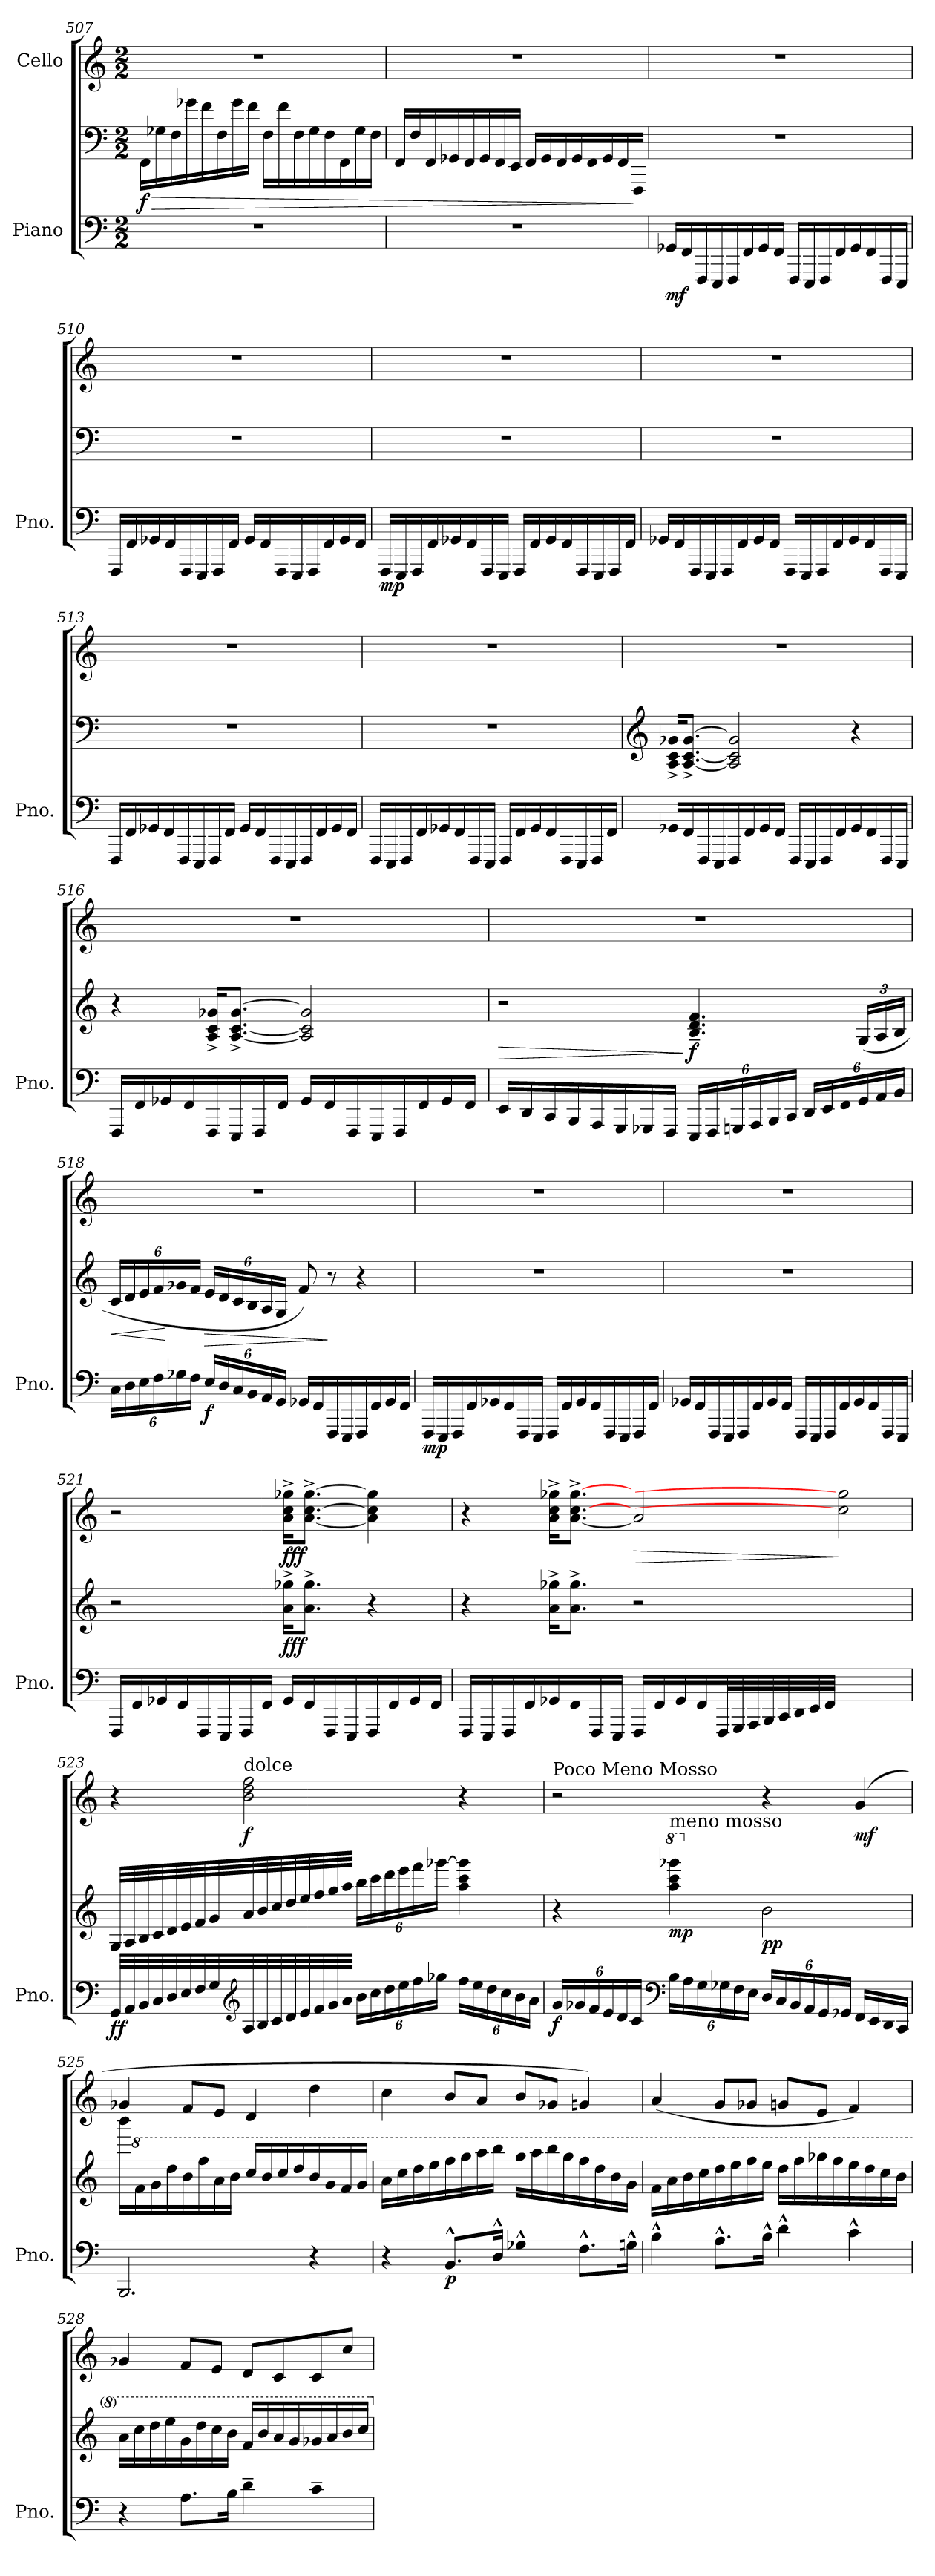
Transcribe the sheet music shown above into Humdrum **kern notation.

**kern	**kern	**dynam	**kern	**dynam
*part2	*part2	*part2	*part1	*part1
*staff3	*staff2	*staff2/3	*staff1	*staff1
*I"Piano	*	*	*I"Cello	*
*I'Pno.	*	*	*	*
*clefF4	*clefF4	*	*clefG2	*
*k[]	*k[]	*	*k[]	*
*M2/2	*M2/2	*	*M2/2	*
=507	=507	=507	=507	=507
!	!	!LO:HP:b	!	!
!	!	!LO:DY:n=1:b	!	!
1r	16FFLL	> f	1r	.
.	16G-X	.	.	.
.	16F	.	.	.
.	16g-X	.	.	.
.	16f	.	.	.
.	16F	.	.	.
.	16g-	.	.	.
.	16fJJ	.	.	.
.	16FLL	.	.	.
.	16f	.	.	.
.	16F	.	.	.
.	16G-	.	.	.
.	16F	.	.	.
.	16FF	.	.	.
.	16G-	.	.	.
.	16FJJ	.	.	.
=508	=508	=508	=508	=508
1r	16FFLL	.	1r	.
.	16F	.	.	.
.	16FF	.	.	.
.	16GG-X	.	.	.
.	16FF	.	.	.
.	16GG-	.	.	.
.	16FF	.	.	.
.	16EEJJ	.	.	.
.	16FFLL	.	.	.
.	16GG-	.	.	.
.	16FF	.	.	.
.	16GG-	.	.	.
.	16FF	.	.	.
.	16GG-	.	.	.
.	16FF	.	.	.
.	16FFFJJ	]	.	.
=509	=509	=509	=509	=509
!	!	!LO:DY:b=2	!	!
16GG-XLL	1r	mf	1r	.
16FF	.	.	.	.
16FFF	.	.	.	.
16EEE	.	.	.	.
16FFF	.	.	.	.
16FF	.	.	.	.
16GG-	.	.	.	.
16FFJJ	.	.	.	.
16FFFLL	.	.	.	.
16EEE	.	.	.	.
16FFF	.	.	.	.
16FF	.	.	.	.
16GG-	.	.	.	.
16FF	.	.	.	.
16FFF	.	.	.	.
16EEEJJ	.	.	.	.
=510	=510	=510	=510	=510
16FFFLL	1r	.	1r	.
16FF	.	.	.	.
16GG-X	.	.	.	.
16FF	.	.	.	.
16FFF	.	.	.	.
16EEE	.	.	.	.
16FFF	.	.	.	.
16FFJJ	.	.	.	.
16GG-LL	.	.	.	.
16FF	.	.	.	.
16FFF	.	.	.	.
16EEE	.	.	.	.
16FFF	.	.	.	.
16FF	.	.	.	.
16GG-	.	.	.	.
16FFJJ	.	.	.	.
=511	=511	=511	=511	=511
!	!	!LO:DY:b=2	!	!
16FFFLL	1r	mp	1r	.
16EEE	.	.	.	.
16FFF	.	.	.	.
16FF	.	.	.	.
16GG-X	.	.	.	.
16FF	.	.	.	.
16FFF	.	.	.	.
16EEEJJ	.	.	.	.
16FFFLL	.	.	.	.
16FF	.	.	.	.
16GG-	.	.	.	.
16FF	.	.	.	.
16FFF	.	.	.	.
16EEE	.	.	.	.
16FFF	.	.	.	.
16FFJJ	.	.	.	.
=512	=512	=512	=512	=512
16GG-XLL	1r	.	1r	.
16FF	.	.	.	.
16FFF	.	.	.	.
16EEE	.	.	.	.
16FFF	.	.	.	.
16FF	.	.	.	.
16GG-	.	.	.	.
16FFJJ	.	.	.	.
16FFFLL	.	.	.	.
16EEE	.	.	.	.
16FFF	.	.	.	.
16FF	.	.	.	.
16GG-	.	.	.	.
16FF	.	.	.	.
16FFF	.	.	.	.
16EEEJJ	.	.	.	.
=513	=513	=513	=513	=513
16FFFLL	1r	.	1r	.
16FF	.	.	.	.
16GG-X	.	.	.	.
16FF	.	.	.	.
16FFF	.	.	.	.
16EEE	.	.	.	.
16FFF	.	.	.	.
16FFJJ	.	.	.	.
16GG-LL	.	.	.	.
16FF	.	.	.	.
16FFF	.	.	.	.
16EEE	.	.	.	.
16FFF	.	.	.	.
16FF	.	.	.	.
16GG-	.	.	.	.
16FFJJ	.	.	.	.
=514	=514	=514	=514	=514
16FFFLL	1r	.	1r	.
16EEE	.	.	.	.
16FFF	.	.	.	.
16FF	.	.	.	.
16GG-X	.	.	.	.
16FF	.	.	.	.
16FFF	.	.	.	.
16EEEJJ	.	.	.	.
16FFFLL	.	.	.	.
16FF	.	.	.	.
16GG-	.	.	.	.
16FF	.	.	.	.
16FFF	.	.	.	.
16EEE	.	.	.	.
16FFF	.	.	.	.
16FFJJ	.	.	.	.
=515	=515	=515	=515	=515
*	*clefG2	*	*	*
!	!	!LO:DY:b=2	!	!
!	!	!LO:DY:n=1:b	!	!
16GG-XLL	16A^ 16c^ 16g-X^KL	mp fff	1r	.
16FF	[8.A^ [8.c^ [8.g-^J	.	.	.
16FFF	.	.	.	.
16EEE	.	.	.	.
16FFF	2A] 2c] 2g-]	.	.	.
16FF	.	.	.	.
16GG-	.	.	.	.
16FFJJ	.	.	.	.
16FFFLL	.	.	.	.
16EEE	.	.	.	.
16FFF	.	.	.	.
16FF	.	.	.	.
16GG-	4r	.	.	.
16FF	.	.	.	.
16FFF	.	.	.	.
16EEEJJ	.	.	.	.
=516	=516	=516	=516	=516
16FFFLL	4r	.	1r	.
16FF	.	.	.	.
16GG-X	.	.	.	.
16FF	.	.	.	.
16FFF	16A^ 16c^ 16g-X^KL	.	.	.
16EEE	[8.A^ [8.c^ [8.g-^J	.	.	.
16FFF	.	.	.	.
16FFJJ	.	.	.	.
16GG-LL	2A] 2c] 2g-]	.	.	.
16FF	.	.	.	.
16FFF	.	.	.	.
16EEE	.	.	.	.
16FFF	.	.	.	.
16FF	.	.	.	.
16GG-	.	.	.	.
16FFJJ	.	.	.	.
=517	=517	=517	=517	=517
!	!	!LO:HP:b	!	!
16EELL	2r	>	1r	.
16DD	.	.	.	.
16CC	.	.	.	.
16BBB	.	.	.	.
16AAA	.	.	.	.
16GGG	.	.	.	.
16GGG-X	.	.	.	.
16FFFJJ	.	.	.	.
!	!	!LO:DY:n=1:b	!	!
24EEELL	4.B~ 4.d~ 4.f~	] f	.	.
24FFF	.	.	.	.
24GGGn	.	.	.	.
24AAA	.	.	.	.
24BBB	.	.	.	.
24CCJJ	.	.	.	.
24DDLL	.	.	.	.
24EE	.	.	.	.
24FF	.	.	.	.
24GG	(24GLL	.	.	.
24AA	24A	.	.	.
24BBJJ	24BJJ	.	.	.
=518	=518	=518	=518	=518
!	!	!LO:HP:b	!	!
24CLL	24cLL	<	1r	.
24D	24d	.	.	.
24E	24e	.	.	.
24F	24f	.	.	.
24G-X	24g-X	[	.	.
24FJJ	24fJJ	.	.	.
!	!	!LO:HP:b	!	!
!	!	!LO:DY:n=1:b=2	!	!
24ELL	24eLL	> f	.	.
24D	24d	.	.	.
24C	24c	.	.	.
24BB	24B	.	.	.
24AA	24A	.	.	.
24GGJJ	24GJJ	.	.	.
16GG-XLL	8f)	.	.	.
16FF	.	.	.	.
16FFF	8r	]	.	.
16EEE	.	.	.	.
16FFF	4r	.	.	.
16FF	.	.	.	.
16GG-	.	.	.	.
16FFJJ	.	.	.	.
=519	=519	=519	=519	=519
!	!	!LO:DY:b=2	!	!
16FFFLL	1r	mp	1r	.
16EEE	.	.	.	.
16FFF	.	.	.	.
16FF	.	.	.	.
16GG-X	.	.	.	.
16FF	.	.	.	.
16FFF	.	.	.	.
16EEEJJ	.	.	.	.
16FFFLL	.	.	.	.
16FF	.	.	.	.
16GG-	.	.	.	.
16FF	.	.	.	.
16FFF	.	.	.	.
16EEE	.	.	.	.
16FFF	.	.	.	.
16FFJJ	.	.	.	.
=520	=520	=520	=520	=520
16GG-XLL	1r	.	1r	.
16FF	.	.	.	.
16FFF	.	.	.	.
16EEE	.	.	.	.
16FFF	.	.	.	.
16FF	.	.	.	.
16GG-	.	.	.	.
16FFJJ	.	.	.	.
16FFFLL	.	.	.	.
16EEE	.	.	.	.
16FFF	.	.	.	.
16FF	.	.	.	.
16GG-	.	.	.	.
16FF	.	.	.	.
16FFF	.	.	.	.
16EEEJJ	.	.	.	.
=521	=521	=521	=521	=521
16FFFLL	2r	.	2r	.
16FF	.	.	.	.
16GG-X	.	.	.	.
16FF	.	.	.	.
16FFF	.	.	.	.
16EEE	.	.	.	.
16FFF	.	.	.	.
16FFJJ	.	.	.	.
!	!	!LO:DY:b	!	!LO:DY:b
16GG-LL	16a^ 16gg-X^KL	fff	16cc^ 16gg-X^ 16a^KL	fff
16FF	8.a^ 8.gg-^J	.	[8.a^ [8.cc^ [8.gg-^J	.
16FFF	.	.	.	.
16EEE	.	.	.	.
16FFF	4r	.	4a] 4cc] 4gg-]	.
16FF	.	.	.	.
16GG-	.	.	.	.
16FFJJ	.	.	.	.
=522	=522	=522	=522	=522
16FFFLL	4r	.	4r	.
16EEE	.	.	.	.
16FFF	.	.	.	.
16FF	.	.	.	.
16GG-X	16a^ 16gg-X^KL	.	16a^ 16cc^ 16gg-X^KL	.
16FF	8.a^ 8.gg-^J	.	[8.a^ [8.cc^ [8.gg-^J	.
16FFF	.	.	.	.
16EEEJJ	.	.	.	.
!	!	!	!	!LO:HP:b
16FFFLL	2r	.	2a]	>
16FF	.	.	.	.
16GG-	.	.	.	.
16FF	.	.	.	.
32FFFL	.	.	.	.
32GGG	.	.	.	.
32AAA	.	.	.	.
32BBB	.	.	.	.
32CC	.	.	.	.
32DD	.	.	.	.
32EE	.	.	.	.
32FFJJJ	.	.	.	.
2ryy	2ryy	.	2cc] 2gg-]	]
=523	=523	=523	=523	=523
!	!	!LO:DY:b=2	!	!
32GGLLL	32GLLL	ff	4r	.
32AA	32A	.	.	.
32BB	32B	.	.	.
32C	32c	.	.	.
32D	32d	.	.	.
32E	32e	.	.	.
32F	32f	.	.	.
32G	32g	.	.	.
*clefG2	*	*	*	*
!	!	!	!LO:TX:a:t=dolce	!
!	!	!	!	!LO:DY:b
32A	32a	.	2b 2dd 2ff	f
32B	32b	.	.	.
32c	32cc	.	.	.
32d	32dd	.	.	.
32e	32ee	.	.	.
32f	32ff	.	.	.
32g	32gg	.	.	.
32aJJJ	32aaJJJ	.	.	.
24bLL	24bbLL	.	.	.
24cc	24ccc	.	.	.
24dd	24ddd	.	.	.
24ee	24eee	.	.	.
24ff	24fff	.	.	.
24gg-XJJ	[24ggg-XJJ	.	.	.
24ffLL	4ggg-] 4ccc 4aa	.	4r	.
24ee	.	.	.	.
24dd	.	.	.	.
24cc	.	.	.	.
24b	.	.	.	.
24aJJ	.	.	.	.
=524	=524	=524	=524	=524
*	*	*	*MM100	*
!	!	!	!LO:TX:a:t=Poco Meno Mosso	!
!	!	!LO:DY:b=2	!	!
24gLL	4r	f	2r	.
24g-X	.	.	.	.
24f	.	.	.	.
24e	.	.	.	.
24d	.	.	.	.
24cJJ	.	.	.	.
*clefF4	*	*	*	*
*	*8va	*	*	*
!	!LO:TX:a:t=meno mosso	!	!	!
!	!	!LO:DY:b	!	!
24BLL	4aaa 4cccc 4gggg-X	mp	.	.
24A	.	.	.	.
24G	.	.	.	.
24G-X	.	.	.	.
24F	.	.	.	.
24EJJ	.	.	.	.
*	*X8va	*	*	*
!	!	!LO:DY:b	!	!
24DLL	2b	pp	4r	.
24C	.	.	.	.
24BB	.	.	.	.
24AA	.	.	.	.
24GG	.	.	.	.
24GG-XJJ	.	.	.	.
!	!	!	!	!LO:DY:b
16FFLL	.	.	(4g	mf
16EE	.	.	.	.
16DD	.	.	.	.
16CCJJ	.	.	.	.
=525	=525	=525	=525	=525
!	!	!LO:DY:b=2	!	!
!	!	!LO:DY:n=1:b	!	!
2.BBB	16bbbLL	mp ppp	4g-X	.
*	*8va	*	*	*
.	16ff	.	.	.
.	16gg	.	.	.
.	16ddd	.	.	.
.	16bb	.	8fL	.
.	16fff	.	.	.
.	16aa	.	8eJ	.
.	16bbJJ	.	.	.
.	16cccLL	.	4d	.
.	16bb	.	.	.
.	16ccc	.	.	.
.	16ddd	.	.	.
4r	16bb	.	4dd	.
.	16gg	.	.	.
.	16ff	.	.	.
.	16ggJJ	.	.	.
=526	=526	=526	=526	=526
4r	16aaLL	.	4cc	.
.	16ccc	.	.	.
.	16ddd	.	.	.
.	16eee	.	.	.
!	!	!LO:DY:b=2	!	!
8.BB^^L	16fff	p	8bL	.
.	16ggg	.	.	.
.	16aaa	.	8aJ	.
16D^^Jk	16bbbJJ	.	.	.
4G-X^^	16gggLL	.	8bL	.
.	16aaa	.	.	.
.	16bbb	.	8g-XJ	.
.	16ggg	.	.	.
8.F^^L	16fff	.	4gn)	.
.	16ddd	.	.	.
.	16bb	.	.	.
16Gn^^Jk	16ggJJ	.	.	.
=527	=527	=527	=527	=527
4B^^	16ffLL	.	(4a	.
.	16aa	.	.	.
.	16bb	.	.	.
.	16ccc	.	.	.
8.A^^L	16ddd	.	8gL	.
.	16eee	.	.	.
.	16fff	.	8g-XJ	.
16B^^Jk	16eeeJJ	.	.	.
4d^^	16dddLL	.	8gnL	.
.	16fff	.	.	.
.	16ggg-X	.	8eJ	.
.	16fff	.	.	.
4c^^	16eee	.	4f)	.
.	16ddd	.	.	.
.	16ccc	.	.	.
.	16bbJJ	.	.	.
=528	=528	=528	=528	=528
4r	16aaLL	.	4g-X	.
.	16ccc	.	.	.
.	16ddd	.	.	.
.	16eee	.	.	.
8.AL	16gg	.	8fL	.
.	16ddd	.	.	.
.	16ccc	.	8eJ	.
16BJk	16bbJJ	.	.	.
4d~	16ffLL	.	8dL	.
.	16bb	.	.	.
.	16aa	.	8c	.
.	16gg	.	.	.
4c~	16gg-X	.	8c	.
.	16aa	.	.	.
.	16bb	.	8ccJ	.
.	16cccJJ	.	.	.
*	*X8va	*	*	*
=	=	=	=	=
*-	*-	*-	*-	*-
